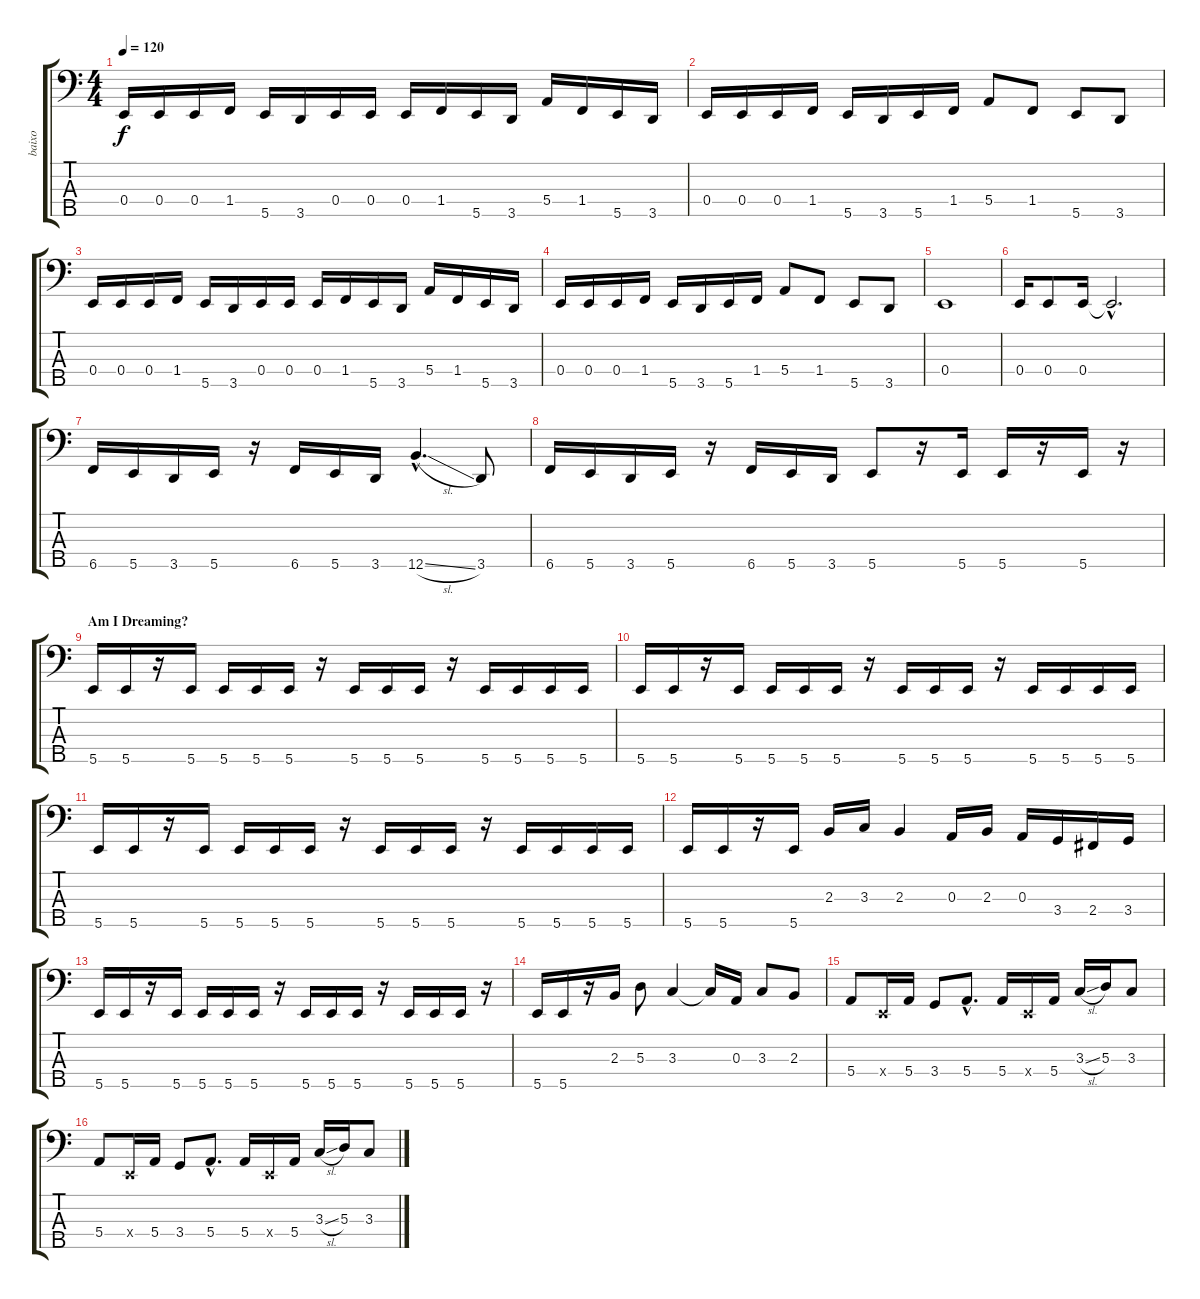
\track ("baixo" "baixo") {instrument electricbassfinger}
\staff {score tabs}
\tuning (G2 D2 A1 E1 B0) {hide}
\ts (4 4)
\tempo 120
\clef f4
\ks c
0.4.16{dy f} 0.4.16 0.4.16 1.4.16 5.5.16 3.5.16 0.4.16 0.4.16 0.4.16 1.4.16 5.5.16 3.5.16 5.4.16 1.4.16 5.5.16 3.5.16 |
0.4.16 0.4.16 0.4.16 1.4.16 5.5.16 3.5.16 5.5.16 1.4.16 5.4.8 1.4.8 5.5.8 3.5.8 |
0.4.16 0.4.16 0.4.16 1.4.16 5.5.16 3.5.16 0.4.16 0.4.16 0.4.16 1.4.16 5.5.16 3.5.16 5.4.16 1.4.16 5.5.16 3.5.16 |
0.4.16 0.4.16 0.4.16 1.4.16 5.5.16 3.5.16 5.5.16 1.4.16 5.4.8 1.4.8 5.5.8 3.5.8 |
0.4.1 |
0.4.16 0.4.8 0.4.16 0.4{hac t}.2{d} |
6.5.16 5.5.16 3.5.16 5.5.16 r.16 6.5.16 5.5.16 3.5.16 12.5{sl hac}.4{d} 3.5.8 |
6.5.16 5.5.16 3.5.16 5.5.16 r.16 6.5.16 5.5.16 3.5.16 5.5.8 r.16 5.5.16 5.5.16 r.16 5.5.16 r.16 |
\section ("" "Am I Dreaming?")
5.5.16 5.5.16 r.16 5.5.16 5.5.16 5.5.16 5.5.16 r.16 5.5.16 5.5.16 5.5.16 r.16 5.5.16 5.5.16 5.5.16 5.5.16 |
5.5.16 5.5.16 r.16 5.5.16 5.5.16 5.5.16 5.5.16 r.16 5.5.16 5.5.16 5.5.16 r.16 5.5.16 5.5.16 5.5.16 5.5.16 |
5.5.16 5.5.16 r.16 5.5.16 5.5.16 5.5.16 5.5.16 r.16 5.5.16 5.5.16 5.5.16 r.16 5.5.16 5.5.16 5.5.16 5.5.16 |
5.5.16 5.5.16 r.16 5.5.16 2.3.16 3.3.16 2.3.4 0.3.16 2.3.16 0.3.16 3.4.16 2.4.16 3.4.16 |
5.5.16 5.5.16 r.16 5.5.16 5.5.16 5.5.16 5.5.16 r.16 5.5.16 5.5.16 5.5.16 r.16 5.5.16 5.5.16 5.5.16 r.16 |
5.5.16 5.5.16 r.16 2.3.16 5.3.8 3.3.4 3.3{t}.16 0.3.16 3.3.8 2.3.8 |
5.4.8 0.4{x}.16 5.4.16 3.4.8 5.4{hac}.8{d} 5.4.16 0.4{x}.16 5.4.16 3.3{sl}.16 5.3.16 3.3.8 |
5.4.8 0.4{x}.16 5.4.16 3.4.8 5.4{hac}.8{d} 5.4.16 0.4{x}.16 5.4.16 3.3{sl}.16 5.3.16 3.3.8
